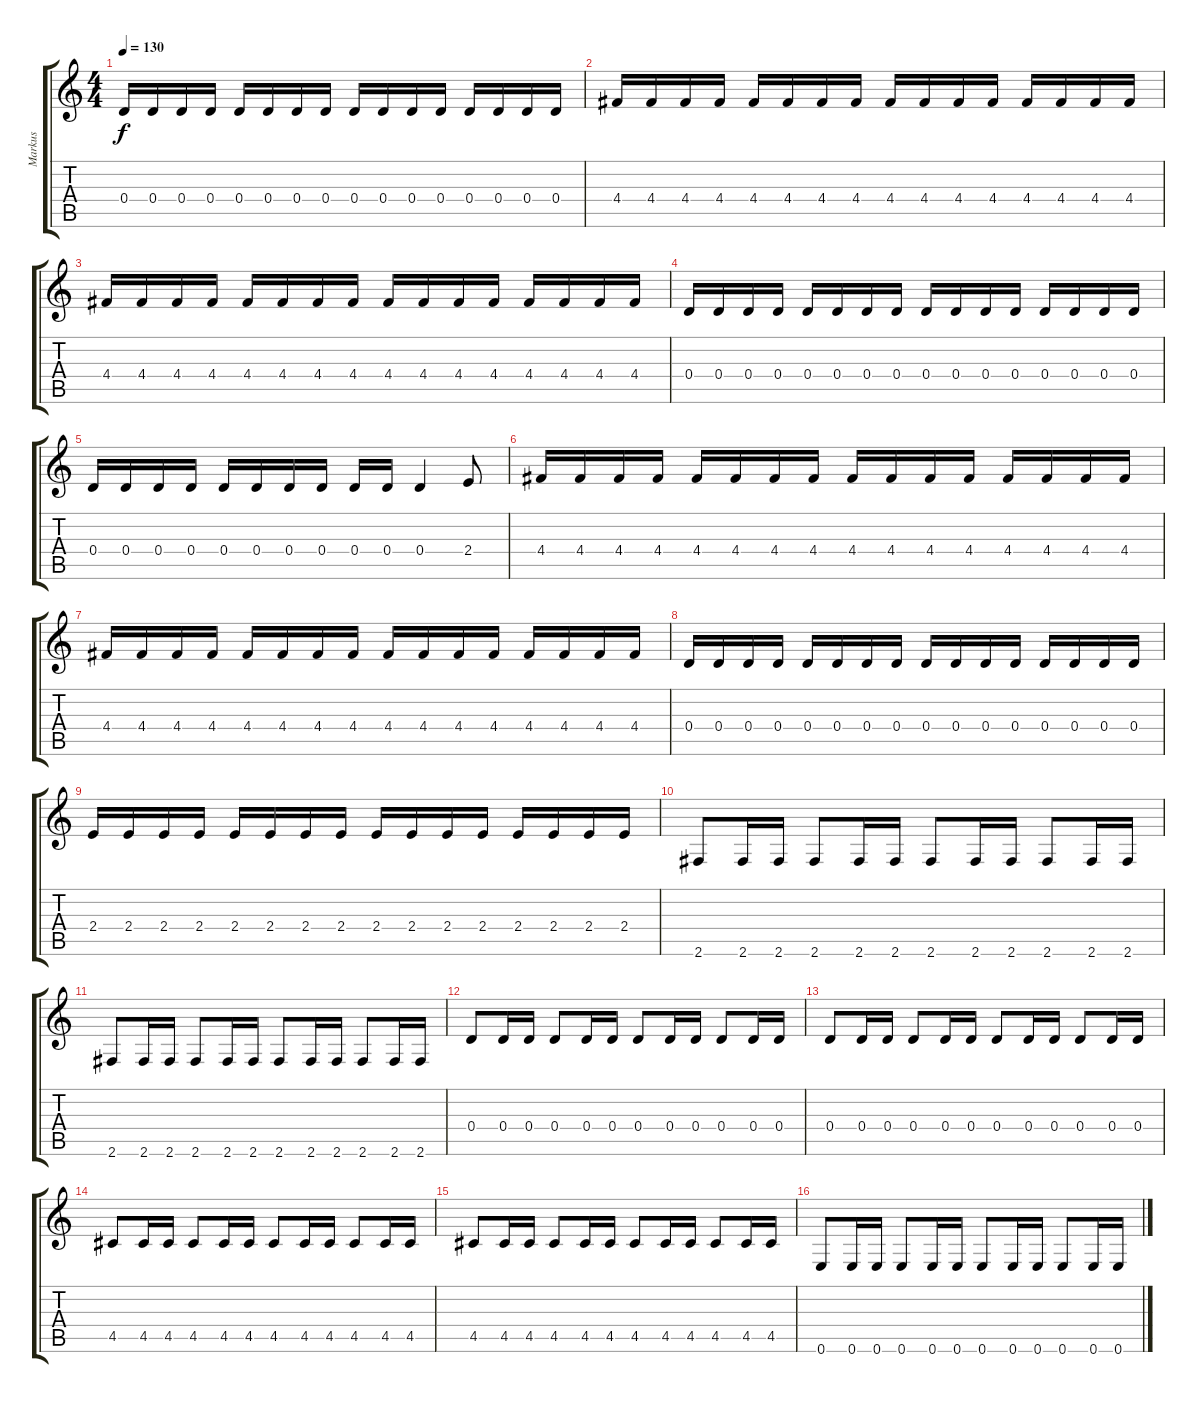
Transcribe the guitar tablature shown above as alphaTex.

\track ("Markus" "Markus") {instrument electricbassfinger}
\staff {score tabs}
\tuning (E4 B3 G3 D3 A2 E2) {hide}
\ts (4 4)
\tempo 130
\clef g2
\ks c
0.4.16{dy f} 0.4.16 0.4.16 0.4.16 0.4.16 0.4.16 0.4.16 0.4.16 0.4.16 0.4.16 0.4.16 0.4.16 0.4.16 0.4.16 0.4.16 0.4.16 |
4.4.16 4.4.16 4.4.16 4.4.16 4.4.16 4.4.16 4.4.16 4.4.16 4.4.16 4.4.16 4.4.16 4.4.16 4.4.16 4.4.16 4.4.16 4.4.16 |
4.4.16 4.4.16 4.4.16 4.4.16 4.4.16 4.4.16 4.4.16 4.4.16 4.4.16 4.4.16 4.4.16 4.4.16 4.4.16 4.4.16 4.4.16 4.4.16 |
0.4.16 0.4.16 0.4.16 0.4.16 0.4.16 0.4.16 0.4.16 0.4.16 0.4.16 0.4.16 0.4.16 0.4.16 0.4.16 0.4.16 0.4.16 0.4.16 |
0.4.16 0.4.16 0.4.16 0.4.16 0.4.16 0.4.16 0.4.16 0.4.16 0.4.16 0.4.16 0.4.4 2.4.8 |
4.4.16 4.4.16 4.4.16 4.4.16 4.4.16 4.4.16 4.4.16 4.4.16 4.4.16 4.4.16 4.4.16 4.4.16 4.4.16 4.4.16 4.4.16 4.4.16 |
4.4.16 4.4.16 4.4.16 4.4.16 4.4.16 4.4.16 4.4.16 4.4.16 4.4.16 4.4.16 4.4.16 4.4.16 4.4.16 4.4.16 4.4.16 4.4.16 |
0.4.16 0.4.16 0.4.16 0.4.16 0.4.16 0.4.16 0.4.16 0.4.16 0.4.16 0.4.16 0.4.16 0.4.16 0.4.16 0.4.16 0.4.16 0.4.16 |
2.4.16 2.4.16 2.4.16 2.4.16 2.4.16 2.4.16 2.4.16 2.4.16 2.4.16 2.4.16 2.4.16 2.4.16 2.4.16 2.4.16 2.4.16 2.4.16 |
2.6.8 2.6.16 2.6.16 2.6.8 2.6.16 2.6.16 2.6.8 2.6.16 2.6.16 2.6.8 2.6.16 2.6.16 |
2.6.8 2.6.16 2.6.16 2.6.8 2.6.16 2.6.16 2.6.8 2.6.16 2.6.16 2.6.8 2.6.16 2.6.16 |
0.4.8 0.4.16 0.4.16 0.4.8 0.4.16 0.4.16 0.4.8 0.4.16 0.4.16 0.4.8 0.4.16 0.4.16 |
0.4.8 0.4.16 0.4.16 0.4.8 0.4.16 0.4.16 0.4.8 0.4.16 0.4.16 0.4.8 0.4.16 0.4.16 |
4.5.8 4.5.16 4.5.16 4.5.8 4.5.16 4.5.16 4.5.8 4.5.16 4.5.16 4.5.8 4.5.16 4.5.16 |
4.5.8 4.5.16 4.5.16 4.5.8 4.5.16 4.5.16 4.5.8 4.5.16 4.5.16 4.5.8 4.5.16 4.5.16 |
0.6.8 0.6.16 0.6.16 0.6.8 0.6.16 0.6.16 0.6.8 0.6.16 0.6.16 0.6.8 0.6.16 0.6.16
